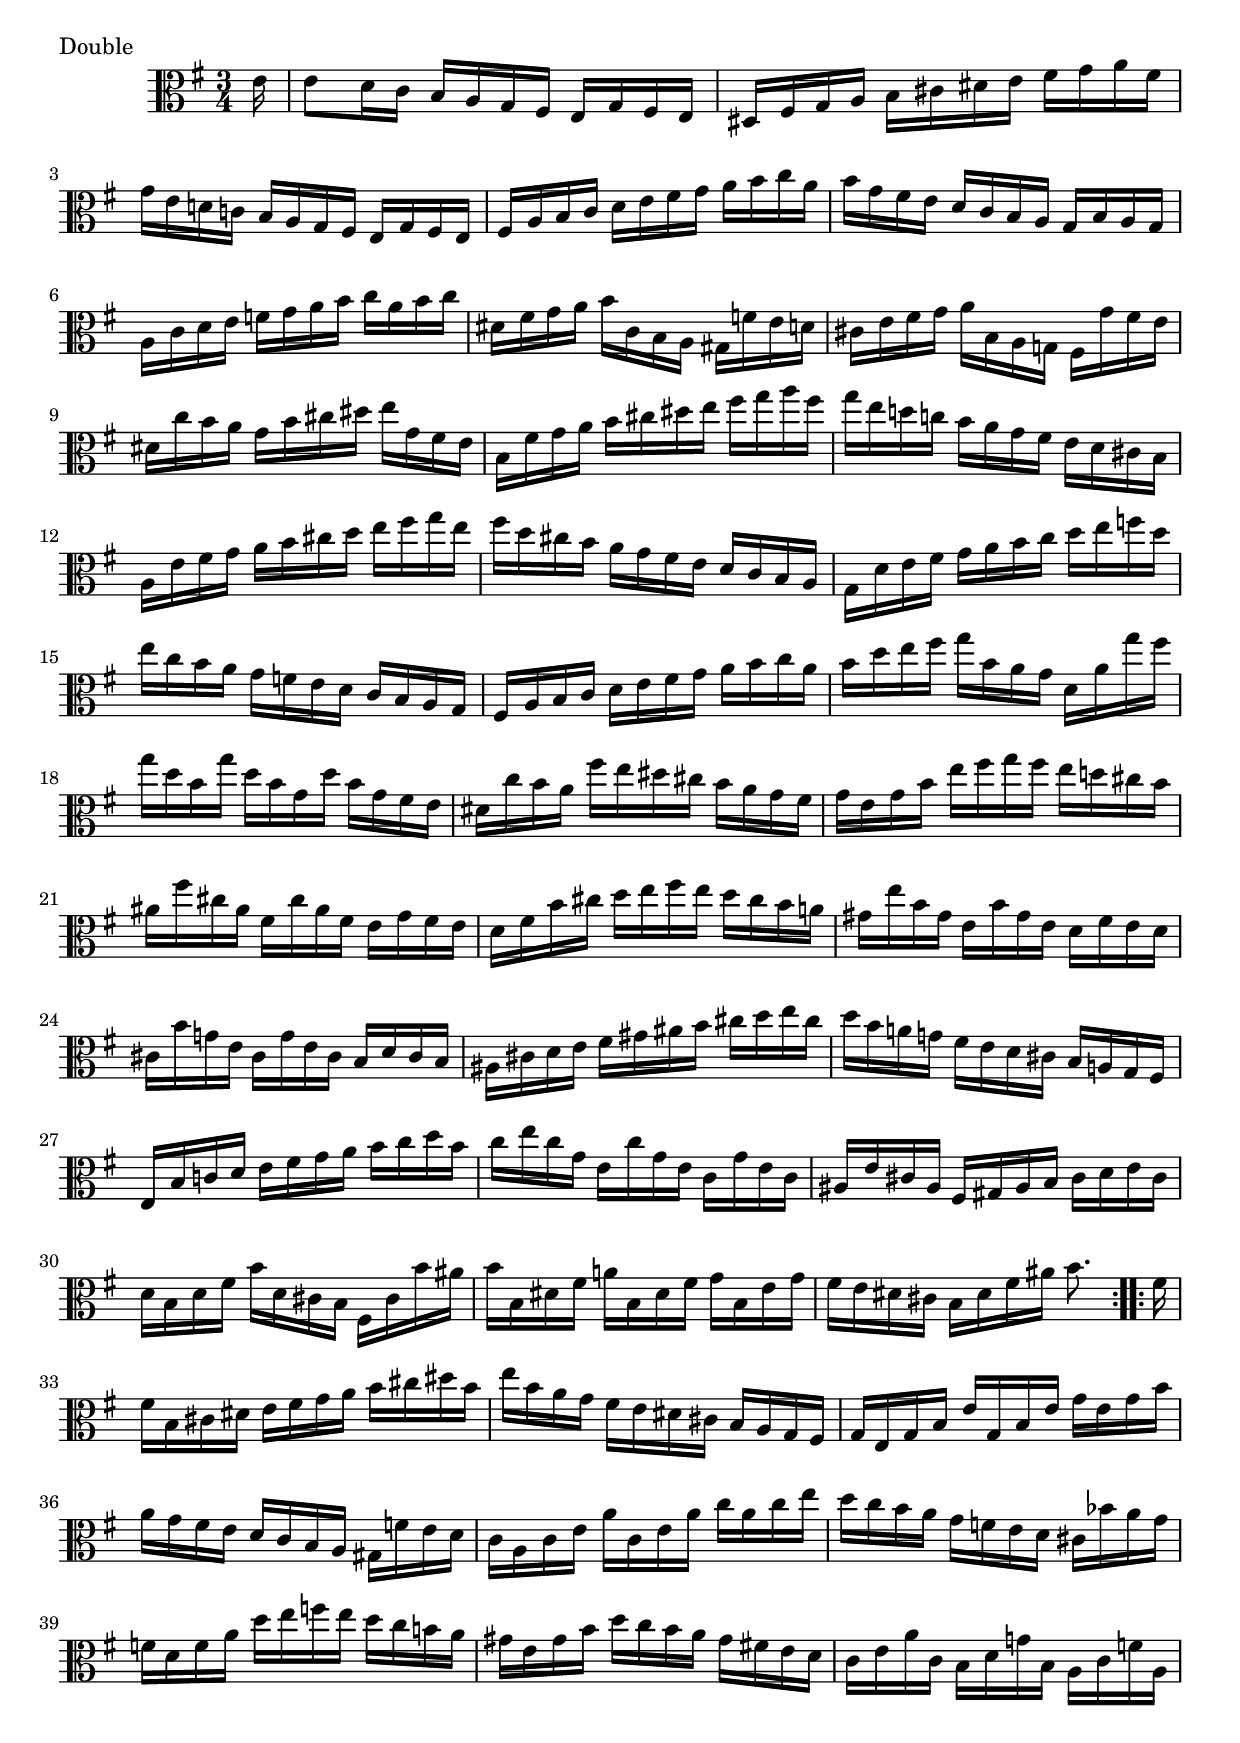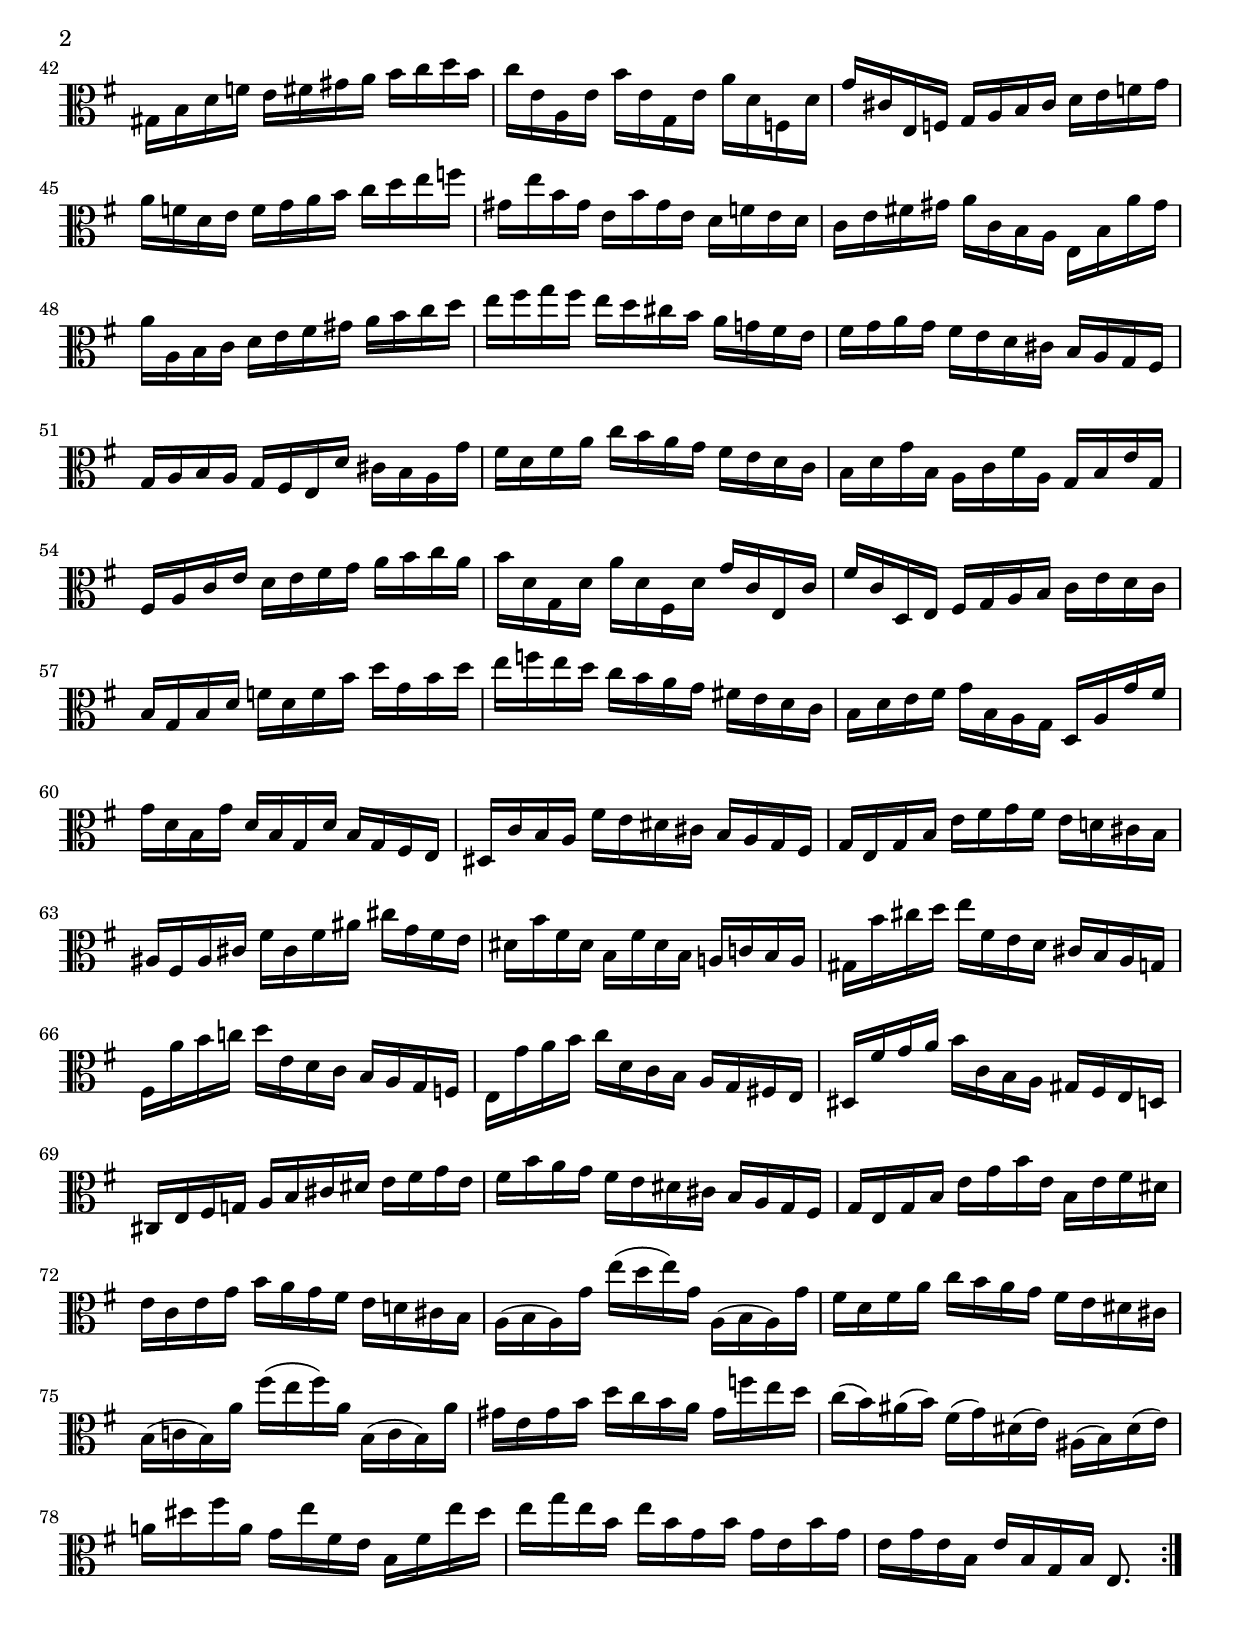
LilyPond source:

\version "1.4.0"

% Movement 4, Double

\version "1.4.0"

ivA = \notes { 
  b'16 |
  % 1
  b'8  a'16  g'16  fis'16  e'16  d'16  cis'16  b16  d'16  
  cis'16  b16  |
  % 2
  ais16  cis'16  d'16  e'16  fis'16  gis'16  ais'16  b'16  
  cis''16  d''16  e''16  cis''16  |
  % 3
  d''16  b'16  a'!16  g'!16  fis'16  e'16  d'16  cis'16  b16  
  d'16  cis'16  b16  |
  % 4
  cis'16  e'16  fis'16  g'16  a'16  b'16  cis''16  d''16  
  e''16  fis''16  g''16  e''16  |
  % 5
  fis''16  d''16  cis''16  b'16  a'16  g'16  fis'16  e'16  
  d'16  fis'16  e'16  d'16  |
  % 6
  e'16  g'16  a'16  b'16  c''16  d''16  e''16  fis''16  g''16 
   e''16  fis''16  g''16  |
  % 7
  ais'16  cis''16  d''16  e''16  fis''16  g'16  fis'16  e'16  
  dis'16  c''16  b'16  a'16  |
  % 8
  gis'16  b'16  cis''16  d''16  e''16  fis'16  e'16  d'!16  
  cis'16  d''16  cis''16  b'16  |
  % 9
  ais'16  g''16  fis''16  e''16  d''16  fis''16  gis''16  
  ais''16  b''16  d''16  cis''16  b'16  |
  % 10
  fis'16  cis''16  d''16  e''16  fis''16  gis''16  ais''16  
  b''16  cis'''16  d'''16  e'''16  cis'''16  |
  % 11
  d'''16  b''16  a''!16  g''!16  fis''16  e''16  d''16  cis''16 
   b'16  a'16  gis'16  fis'16  |
  % 12
  e'16  b'16  cis''16  d''16  e''16  fis''16  gis''16  a''16  
  b''16  cis'''16  d'''16  b''16  |
  % 13
  cis'''16  a''16  gis''16  fis''16  e''16  d''16  cis''16  
  b'16  a'16  g'16  fis'16  e'16  |
  % 14
  d'16  a'16  b'16  cis''16  d''16  e''16  fis''16  g''16  
  a''16  b''16  c'''16  a''16  |
  % 15
  b''16  g''16  fis''16  e''16  d''16  c''16  b'16  a'16  
  g'16  fis'16  e'16  d'16  |
  % 16
  cis'16  e'16  fis'16  g'16  a'16  b'16  cis''16  d''16  
  e''16  fis''16  g''16  e''16  |
  % 17
  fis''16  a''16  b''16  cis'''16  d'''16  fis''16  e''16  
  d''16  a'16  e''16  d'''16  cis'''16  |
  % 18
  d'''16  a''16  fis''16  d'''16  a''16  fis''16  d''16  
  a''16  fis''16  d''16  cis''16  b'16  |
  % 19
  ais'16  g''16  fis''16  e''16  cis'''16  b''16  ais''16  
  gis''16  fis''16  e''16  d''16  cis''16  |
  % 20
  d''16  b'16  d''16  fis''16  b''16  cis'''16  d'''16  
  cis'''16  b''16  a''!16  gis''16  fis''16  |
  % 21
  eis''16  cis'''16  gis''16  eis''16  cis''16  gis''16  eis''16  
  cis''16  b'16  d''16  cis''16  b'16  |
  % 22
  a'16  cis''16  fis''16  gis''16  a''16  b''16  cis'''16  
  b''16  a''16  gis''16  fis''16  e''!16  |
  % 23
  dis''16  b''16  fis''16  dis''16  b'16  fis''16  dis''16  
  b'16  a'16  cis''16  b'16  a'16  |
  % 24
  gis'16  fis''16  d''!16  b'16  gis'16  d''16  b'16  gis'16  
  fis'16  a'16  gis'16  fis'16  |
  % 25
  eis'16  gis'16  a'16  b'16  cis''16  dis''16  eis''16  fis''16  
  gis''16  a''16  b''16  gis''16  |
  % 26
  a''16  fis''16  e''!16  d''!16  cis''16  b'16  a'16  gis'16  
  fis'16  e'!16  d'16  cis'16  |
  % 27
  b16  fis'16  g'!16  a'16  b'16  cis''16  d''16  e''16  
  fis''16  g''16  a''16  fis''16  |
  % 28
  g''16  b''16  g''16  d''16  b'16  g''16  d''16  b'16  g'16  
  d''16  b'16  g'16  |
  % 29
  eis'16  b'16  gis'16  eis'16  cis'16  dis'16  eis'16  fis'16  
  gis'16  a'16  b'16  gis'16  |
  % 30
  a'16  fis'16  a'16  cis''16  fis''16  a'16  gis'16  fis'16  
  cis'16  gis'16  fis''16  eis''16  |
  % 31
  fis''16  fis'16  ais'16  cis''16  e''!16  fis'16  ais'16  
  cis''16  d''16  fis'16  b'16  d''16  |
  % 32
  cis''16  b'16  ais'16  gis'16  fis'16  ais'16  cis''16  
  eis''16  \property Voice.noAutoBeaming=##t fis''8.

  \property Voice.noAutoBeaming=##f cis''16  |
  % 33
  cis''16  fis'16  gis'16  ais'16  b'16  cis''16  d''16  
  e''16  fis''16  gis''16  ais''16  fis''16  |
  % 34
  b''16  fis''16  e''16  d''16  cis''16  b'16  ais'16  gis'16 
  fis'16  e'16  d'16  cis'16  |
  % 35
  d'16  b16  d'16  fis'16  b'16  d'16  fis'16  b'16  d''16  
  b'16  d''16  fis''16  |
  % 36
  e''16  d''16  cis''16  b'16  a'16  g'16  fis'16  e'16  
  dis'16  c''16  b'16  a'16  |
  % 37
  g'16  e'16  g'16  b'16  e''16  g'16  b'16  e''16  g''16  
  e''16  g''16  b''16  |
  % 38
  a''16  g''16  fis''16  e''16  d''16  c''16  b'16  a'16  
  gis'16  f''16  e''16  d''16  |
  % 39
  c''16  a'16  c''16  e''16  a''16  b''16  c'''16  b''16  
  a''16  g''16  fis''!16  e''16  |
  % 40
  dis''16  b'16  dis''16  fis''16  a''16  g''16  fis''16  
  e''16  dis''16  cis''!16  b'16  a'16  |
  % 41
  g'16  b'16  e''16  g'16  fis'16  a'16  d''!16  fis'16  e'16  
  g'16  c''16  e'16  |
  % 42
  dis'16  fis'16  a'16  c''16  b'16  cis''16  dis''16  e''16  
  fis''16  g''16  a''16  fis''16  |
  % 43
  g''16  b'16  e'16  b'16  fis''16  b'16  d'16  b'16  e''16  
  a'16  c'16  a'16  |
  % 44
  d''16  gis'16  b16  c'16  d'16  e'16  fis'16  gis'16  a'16  
  b'16  c''16  d''16  |
  % 45
  e''16  c''16  a'16  b'16  c''16  d''16  e''16  fis''16  
  g''16  a''16  b''16  c'''16  |
  % 46
  dis''16  b''16  fis''16  dis''16  b'16  fis''16  dis''16  
  b'16  a'16  c''16  b'16  a'16  |
  % 47
  g'16  b'16  cis''!16  dis''16  e''16  g'16  fis'16  e'16  
  b16  fis'16  e''16  dis''16  |
  % 48
  e''16  e'16  fis'16  g'16  a'16  b'16  cis''16  dis''16  
  e''16  fis''16  g''16  a''16  |
  % 49
  b''16  cis'''16  d'''16  cis'''16  b''16  a''16  gis''16  
  fis''16  e''16  d''!16  cis''16  b'16  |
  % 50
  cis''16  d''16  e''16  d''16  cis''16  b'16  a'16  gis'16  
  fis'16  e'16  d'16  cis'16  |
  % 51
  d'16  e'16  fis'16  e'16  d'16  cis'16  b16  a'16  gis'16  
  fis'16  e'16  d''16  |
  % 52
  cis''16  a'16  cis''16  e''16  g''16  fis''16  e''16  d''16 
  cis''16  b'16  a'16  g'16  |
  % 53
  fis'16  a'16  d''16  fis'16  e'16  g'16  cis''16  e'16  
  d'16  fis'16  b'16  d'16  |
  % 54
  cis'16  e'16  g'16  b'16  a'16  b'16  cis''16  d''16  e''16 
  fis''16  g''16  e''16  |
  % 55
  fis''16  a'16  d'16  a'16  e''16  a'16  cis'16  a'16  d''16 
  g'16  b16  g'16  |
  % 56
  cis''16  g'16  a16  b16  cis'16  d'16  e'16  fis'16  g'16  
  b'16  a'16  g'16  |
  % 57
  fis'16  d'16  fis'16  a'16  c''16  a'16  c''16  fis''16  
  a''16  d''16  fis''16  a''16  |
  % 58
  b''16  c'''16  b''16  a''16  g''16  fis''16  e''16  d''16  
  cis''!16  b'16  a'16  g'16  |
  % 59
  fis'16  a'16  b'16  cis''16  d''16  fis'16  e'16  d'16  a16 
  e'16  d''16  cis''16  |
  % 60
  d''16  a'16  fis'16  d''16  a'16  fis'16  d'16  a'16  
  fis'16  d'16  cis'16  b16  |
  % 61
  ais16  g'16  fis'16  e'16  cis''16  b'16  ais'16  gis'16  
  fis'16  e'16  d'16  cis'16  |
  % 62
  d'16  b16  d'16  fis'16  b'16  cis''16  d''16  cis''16  
  b'16  a'!16  gis'16  fis'16  |
  % 63
  eis'16  cis'16  eis'16  gis'16  cis''16  gis'16  cis''16  eis''16 
  gis''16  d''16  cis''16  b'16  |
  % 64
  ais'16  fis''16  cis''16  ais'16  fis'16  cis''16  ais'16  
  fis'16  e'!16  g'!16  fis'16  e'16  |
  % 65
  dis'16  fis''16  gis''16  a''16  b''16  cis''16  b'16  a'16 
  gis'16  fis'16  e'16  d'16  |
  % 66
  cis'16  e''16  fis''16  g''!16  a''16  b'16  a'16  g'16  
  fis'16  e'16  d'16  c'16  |
  % 67
  b16  d''16  e''16  fis''16  g''16  a'16  g'16  fis'16  e'16 
  d'16  cis'!16  b16  |
  % 68
  ais16  cis''16  d''16  e''16  fis''16  g'16  fis'16  e'16  
  dis'16  cis'16  b16  a16  |
  % 69
  gis16  b16  cis'16  d'!16  e'16  fis'16  gis'16  ais'16  
  b'16  cis''16  d''16  b'16  |
  % 70
  cis''16  fis''16  e''16  d''16  cis''16  b'16  ais'16  
  gis'16  fis'16  e'16  d'16  cis'16  |
  % 71
  d'16  b16  d'16  fis'16  b'16  d''16  fis''16  b'16  fis'16 
  b'16  cis''16  ais'16  |
  % 72
  b'16  g'16  b'16  d''16  fis''16  e''16  d''16  cis''16  
  b'16  a'!16  gis'16  fis'16  |
  % 73
  e'16(  fis'16  )e'16  d''16  b''16(  a''16  )b''16  d''16
  e'16(  fis'16  )e'16  d''16  |
  % 74
  cis''16  a'16  cis''16  e''16  g''16  fis''16  e''16  d''16 
  cis''16  b'16  ais'16  gis'16  |
  % 75
  fis'16(  g'!16 )fis'16  e''16  cis'''16(  b''16  )cis'''16  e''16
  fis'16(  g'16  )fis'16  e''16  |
  % 76
  dis''16  b'16  dis''16  fis''16  a''16  g''16  fis''16  
  e''16  dis''16  c'''16  b''16  a''16  |
  % 77
  g''16(  )fis''16  eis''16(  )fis''16  cis''16(  )d''16  ais'16(  
  )b'16  eis'16(  )fis'16  ais'16(  )b'16  |
  % 78
  e''!16  ais''16  cis'''16  e''16  d''16  b''16  cis''16  
  b'16  fis'16  cis''16  b''16  ais''16  |
  % 79
  b''16  d'''16  b''16  fis''16  b''16  fis''16  d''16  
  fis''16  d''16  b'16  fis''16  d''16  |
  % 80
  b'16  d''16  b'16  fis'16  b'16  fis'16  d'16  fis'16  
  b8.
} 

ivStaff = \context Staff <
  \context Voice=A \ivA
>


ivViolaGlobal =  \notes {
  \clef "alto"
  \key g\major
  \time 3/4
  \repeat "volta" 2 {
    \partial 16
    s16 | s2.*31 | s16*11
  }

  \repeat "volta" 2 {
    s16 | s2.*47 | s16*11
  }
}

ivViolaScripts =  \notes{
}

ivViolaStaff =  \context Staff <
  \notes \transpose f \ivStaff
  \ivViolaGlobal
  \ivViolaScripts
>

\score {
  \ivViolaStaff
  \paper { }
  \midi { \tempo 4 = 109 }
  \header {
    piece = "Double"
    opus = ""
  }
}

